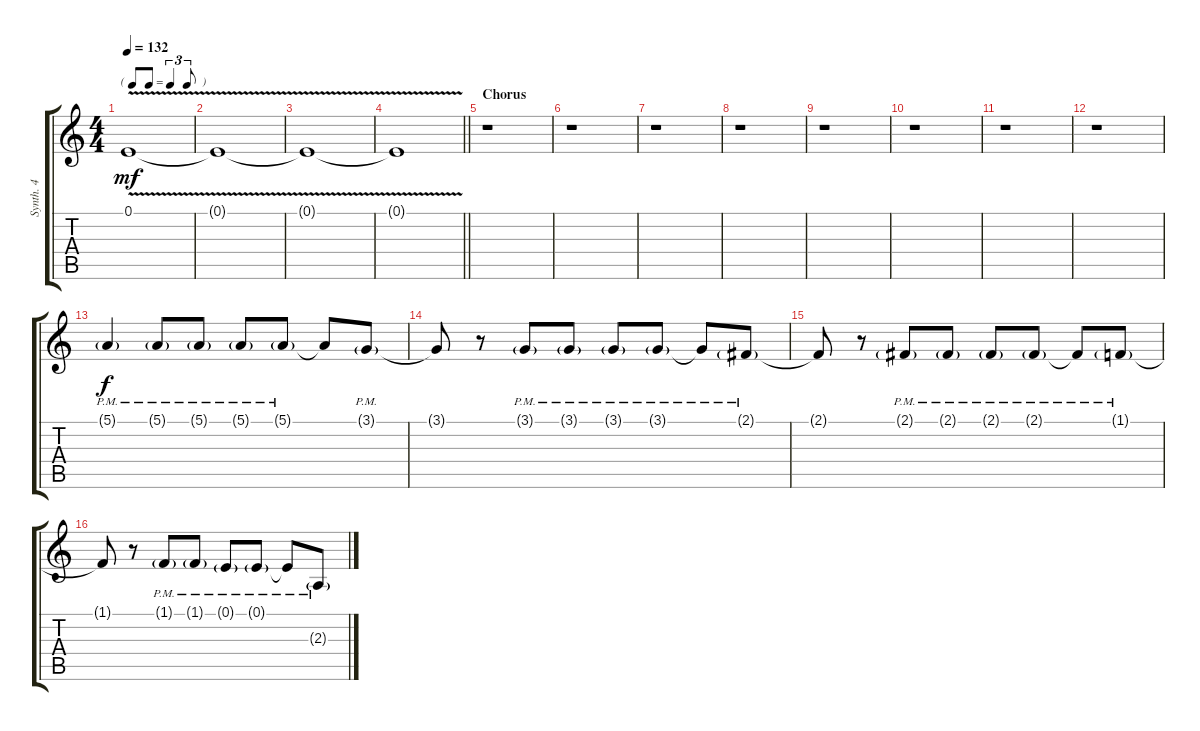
\track ("Synth. 4" "Synth. 4") {instrument pad7halo}
\staff {score tabs}
\tuning (E4 B3 G3 D3 A2 E2) {hide}
\ts (4 4)
\tf triplet8th
\tempo 132
\clef g2
\ks c
0.1{v}.1{dy mf volume 16} |
0.1{v t}.1 |
0.1{v t}.1 |
\barLineRight lightlight
0.1{v t}.1 |
\section ("" "Chorus")
r.1 |
r.1 |
r.1 |
r.1 |
r.1 |
r.1 |
r.1 |
r.1 |
5.1{g pm}.4{dy f instrument lead1square} 5.1{g pm}.8 5.1{g pm}.8 5.1{g pm}.8 5.1{g pm}.8 5.1{t}.8 3.1{g pm}.8 |
3.1{t}.8 r.8 3.1{g pm}.8 3.1{g pm}.8 3.1{g pm}.8 3.1{g pm}.8 3.1{pm t}.8 2.1{g pm}.8 |
2.1{t}.8 r.8 2.1{g pm}.8 2.1{g pm}.8 2.1{g pm}.8 2.1{g pm}.8 2.1{pm t}.8 1.1{g pm}.8 |
1.1{t}.8 r.8 1.1{g pm}.8 1.1{g pm}.8 0.1{g pm}.8 0.1{g pm}.8 0.1{pm t}.8 2.3{g pm}.8
